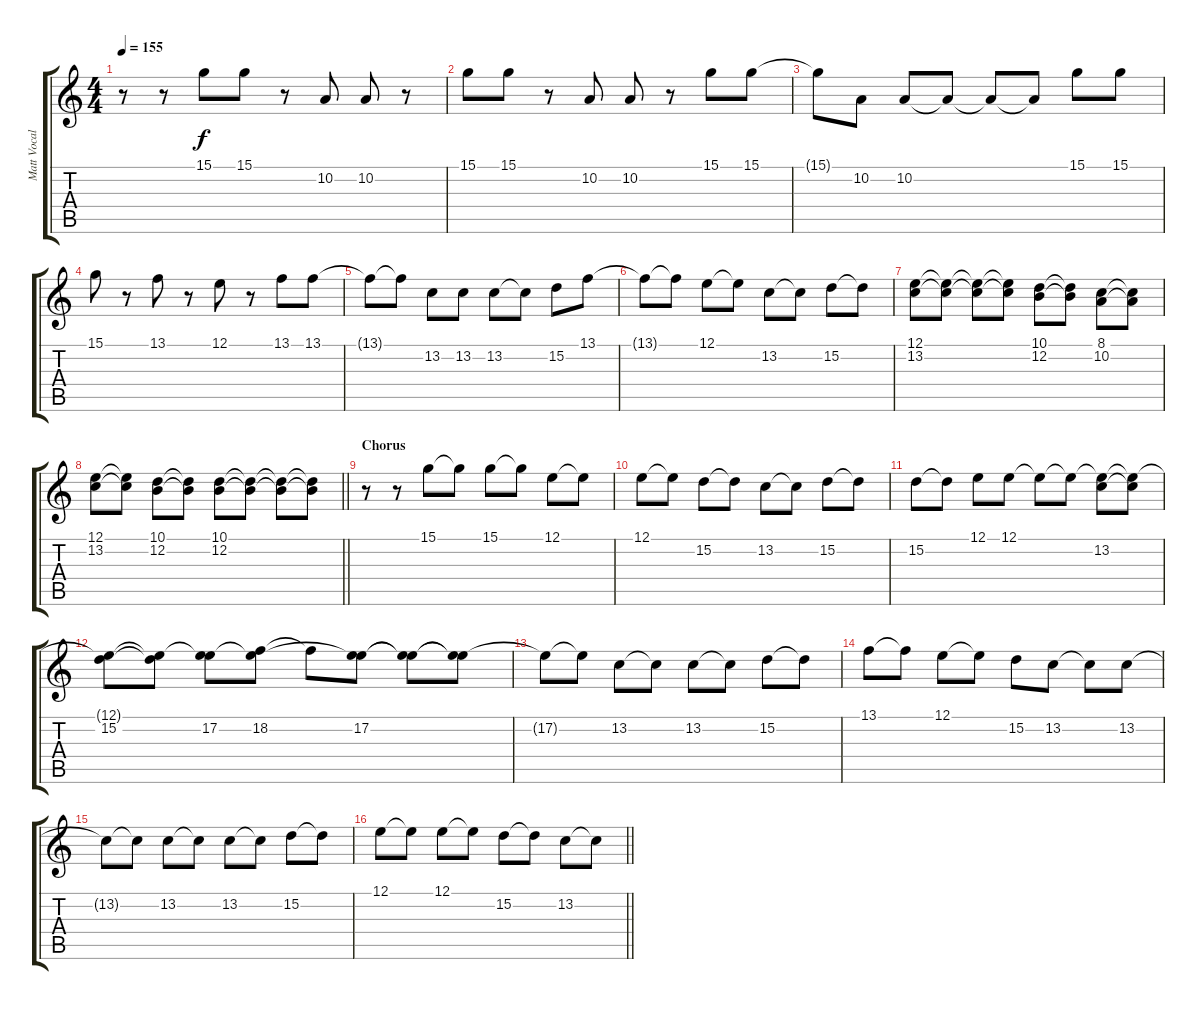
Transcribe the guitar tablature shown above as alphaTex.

\track ("Matt Vocals" "Matt Vocal") {instrument lead2sawtooth}
\staff {score tabs}
\tuning (E4 B3 G3 D3 A2 D2) {hide}
\ts (4 4)
\tempo 155
\clef g2
\ks c
r.8{dy f} r.8 15.1.8 15.1.8 r.8 10.2.8 10.2.8 r.8 |
15.1.8 15.1.8 r.8 10.2.8 10.2.8 r.8 15.1.8 15.1.8 |
15.1{t}.8 10.2.8 10.2.8 10.2{t}.8 10.2{t}.8 10.2{t}.8 15.1.8 15.1.8 |
15.1.8 r.8 13.1.8 r.8 12.1.8 r.8 13.1.8 13.1.8 |
13.1{t}.8 13.1{t}.8 13.2.8 13.2.8 13.2.8 13.2{t}.8 15.2.8 13.1.8 |
13.1{t}.8 13.1{t}.8 12.1.8 12.1{t}.8 13.2.8 13.2{t}.8 15.2.8 15.2{t}.8 |
(12.1 13.2).8 (12.1{t} 13.2{t}).8 (12.1{t} 13.2{t}).8 (12.1{t} 13.2{t}).8 (10.1 12.2).8 (10.1{t} 12.2{t}).8 (8.1 10.2).8 (8.1{t} 10.2{t}).8 |
\barLineRight lightlight
(12.1 13.2).8 (12.1{t} 13.2{t}).8 (10.1 12.2).8 (10.1{t} 12.2{t}).8 (10.1 12.2).8 (10.1{t} 12.2{t}).8 (10.1{t} 12.2{t}).8 (10.1{t} 12.2{t}).8 |
\section ("" "Chorus")
r.8 r.8 15.1.8 15.1{t}.8 15.1.8 15.1{t}.8 12.1.8 12.1{t}.8 |
12.1.8 12.1{t}.8 15.2.8 15.2{t}.8 13.2.8 13.2{t}.8 15.2.8 15.2{t}.8 |
15.2.8 15.2{t}.8 12.1.8 12.1.8 12.1{t}.8 12.1{t}.8 (12.1{t} 13.2).8 (12.1{t} 13.2{t}).8 |
(12.1{t} 15.2).8 (12.1{t} 15.2{t}).8 (12.1{t} 17.2).8 (12.1{t} 18.2).8 18.2{t}.8 (12.1{t} 17.2).8 (12.1{t} 17.2{t}).8 (12.1{t} 17.2{t}).8 |
17.2{t}.8 17.2{t}.8 13.2.8 13.2{t}.8 13.2.8 13.2{t}.8 15.2.8 15.2{t}.8 |
13.1.8 13.1{t}.8 12.1.8 12.1{t}.8 15.2.8 13.2.8 13.2{t}.8 13.2.8 |
13.2{t}.8 13.2{t}.8 13.2.8 13.2{t}.8 13.2.8 13.2{t}.8 15.2.8 15.2{t}.8 |
\barLineRight lightlight
12.1.8 12.1{t}.8 12.1.8 12.1{t}.8 15.2.8 15.2{t}.8 13.2.8 13.2{t}.8
